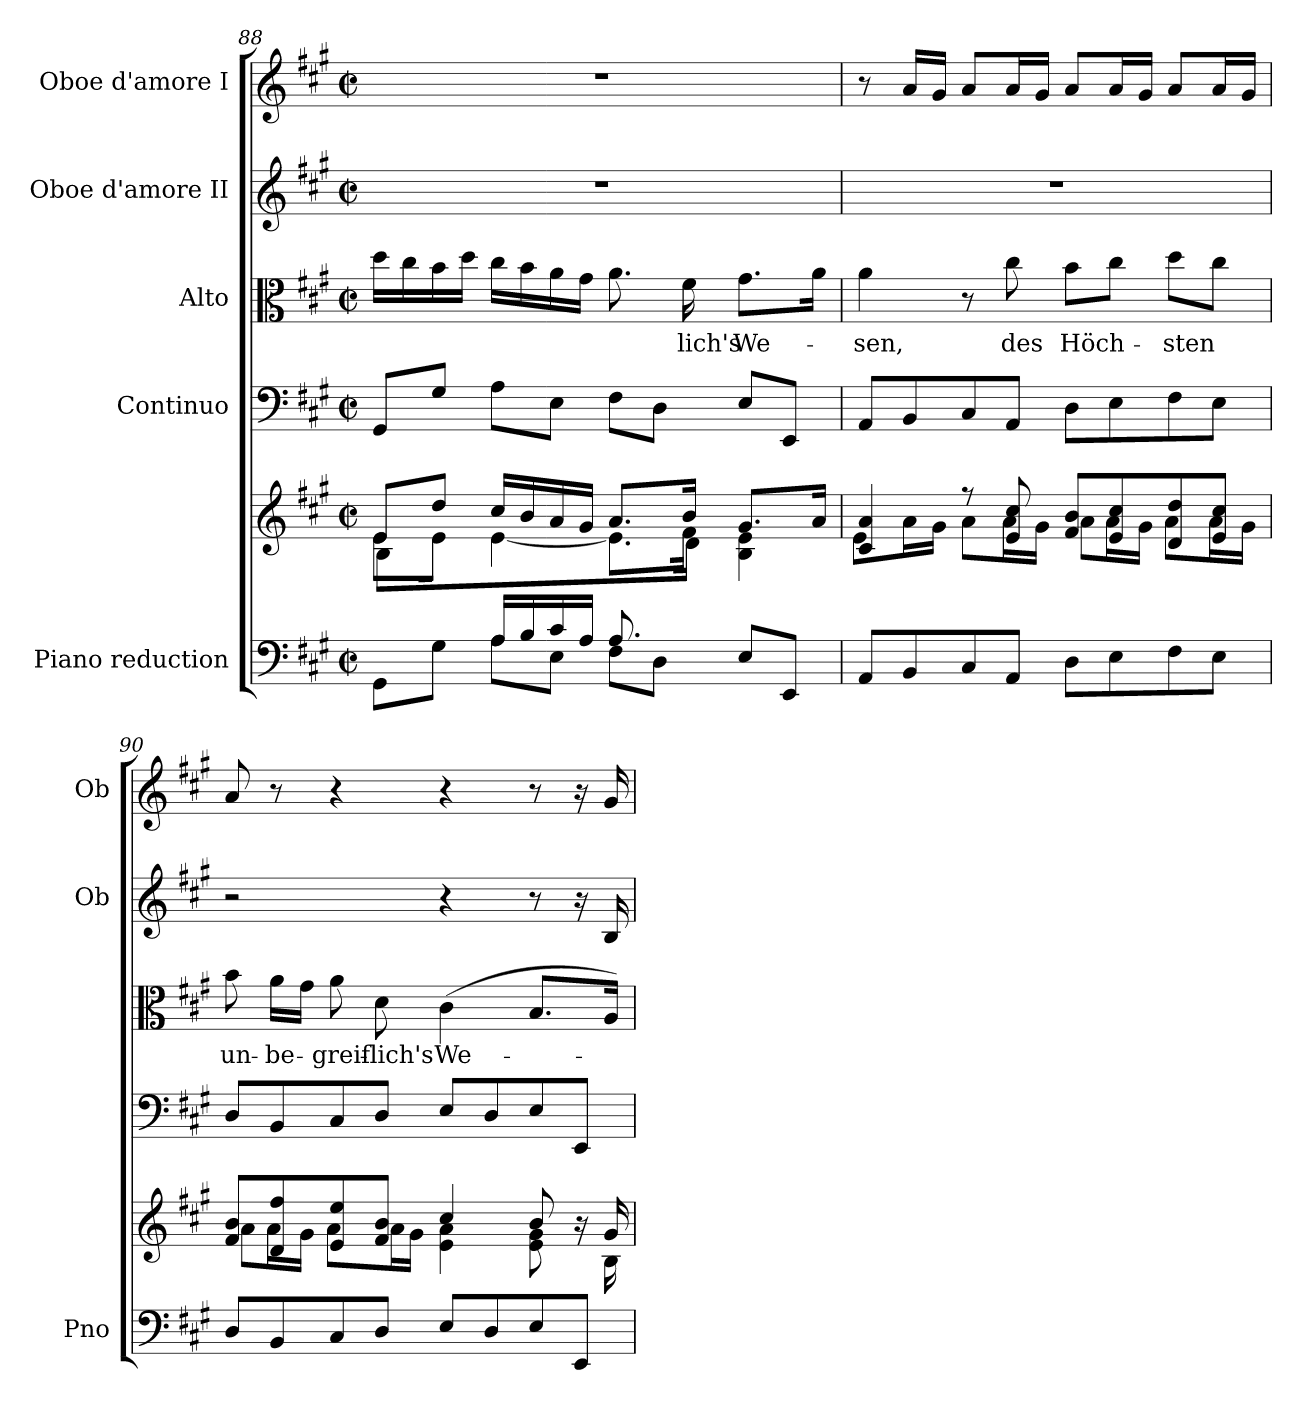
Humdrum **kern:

**kern	**kern	**kern	**kern	**text	**kern	**dynam	**kern	**dynam
*part5	*part5	*part4	*part3	*part3	*part2	*part2	*part1	*part1
*staff6	*staff5	*staff4	*staff3	*staff3	*staff2	*staff2	*staff1	*staff1
*I"Piano reduction	*	*I"Continuo	*I"Alto	*	*I"Oboe d'amore II	*	*I"Oboe d'amore I	*
*I'Pno	*	*	*	*	*I'Ob	*	*I'Ob	*
*clefF4	*clefG2	*clefF4	*clefC3	*	*clefG2	*	*clefG2	*
*k[f#c#g#]	*k[f#c#g#]	*k[f#c#g#]	*k[f#c#g#]	*	*k[f#c#g#]	*	*k[f#c#g#]	*
*M2/2	*M2/2	*M2/2	*M2/2	*	*M2/2	*	*M2/2	*
*met(c|)	*met(c|)	*met(c|)	*met(c|)	*	*met(c|)	*	*met(c|)	*
=88	=88	=88	=88	=88	=88	=88	=88	=88
*^	*^	*	*	*	*	*	*	*
*	*	*	*^	*	*	*	*	*	*	*
8ryy	8GG#\L	8e/L	8e\L	8B\L	8GG#/L	16dd\LL	.	1r	.	1r	.
.	.	.	.	.	.	16cc#\	.	.	.	.	.
8B/J	8G#\J	8dd/J	8e\J	16ryy	8G#/J	16b\	.	.	.	.	.
*	*	*	*v	*v	*	*	*	*	*	*	*
.	.	.	.	.	16dd\JJ	.	.	.	.	.
16A/LL	8A\L	16cc#/LL	[4e\	8A\L	16cc#\LL	.	.	.	.	.
16B/	.	16b/	.	.	16b\	.	.	.	.	.
16c#/	8E\J	16a/	.	8E\J	16a\	.	.	.	.	.
16A/JJ	.	16g#/JJ	.	.	16g#\JJ	.	.	.	.	.
8.A/L	8F#\L	8.a/L	8.e\L]	8F#\L	8.a\	.	.	.	.	.
.	8D\J	.	.	8D\J	.	.	.	.	.	.
*	*	*	*^	*	*	*	*	*	*	*
!	!	!	!	!	!	!	!LO:LY:b	!	!	!	!
16ryy	.	16b/Jk	16f#\Jk	16d\Jk	.	16f#\	-lich's	.	.	.	.
!	!	!	!	!	!	!	!LO:LY:b	!	!	!	!
4ryy	8E/L	8.g#/L	4B\ 4e\	4ryy	8E/L	8.g#\L	We-	.	.	.	.
.	8EE/J	.	.	.	8EE/J	.	.	.	.	.	.
.	.	16a/Jk	.	.	.	16a\Jk	.	.	.	.	.
*v	*v	*	*	*	*	*	*	*	*	*	*
*	*	*v	*v	*	*	*	*	*	*	*
!!LO:LB:g=z
=89	=89	=89	=89	=89	=89	=89	=89	=89	=89
!	!	!	!	!	!LO:LY:b	!	!	!	!
8AA/L	4c#/ 4a/	8e\L	8AA/L	4a\	-sen,	1r	.	8r	.
8BB/	.	16a\L	8BB/	.	.	.	.	16a/LL	.
.	.	16g#\JJ	.	.	.	.	.	16g#/JJ	.
8C#/	8r	8a\L	8C#/	8r	.	.	.	8a/L	.
!	!	!	!	!	!LO:LY:b	!	!	!	!
8AA/J	8e/ 8cc#/	16a\L	8AA/J	8cc#\	des	.	.	16a/L	.
.	.	16g#\JJ	.	.	.	.	.	16g#/JJ	.
!	!	!	!	!	!LO:LY:b	!	!	!	!
8D\L	8f#/ 8b/L	8a\L	8D\L	8b\L	Höch-	.	.	8a/L	.
8E\	8e/ 8cc#/	16a\L	8E\	8cc#\J	.	.	.	16a/L	.
.	.	16g#\JJ	.	.	.	.	.	16g#/JJ	.
!	!	!	!	!	!LO:LY:b	!	!	!	!
8F#\	8d/ 8dd/	8a\L	8F#\	8dd\L	-sten	.	.	8a/L	.
8E\J	8e/ 8cc#/J	16a\L	8E\J	8cc#\J	.	.	.	16a/L	.
.	.	16g#\JJ	.	.	.	.	.	16g#/JJ	.
=90	=90	=90	=90	=90	=90	=90	=90	=90	=90
!	!	!	!	!	!LO:LY:b	!	!	!	!
8D/L	8f#/ 8b/L	8a\L	8D/L	8b\	un-	2r	.	8a/	.
!	!	!	!	!	!LO:LY:b	!	!	!	!
8BB/	8d/ 8ff#/	16a\L	8BB/	16a\LL	-be-	.	.	8r	.
.	.	16g#\JJ	.	16g#\JJ	.	.	.	.	.
!	!	!	!	!	!LO:LY:b	!	!	!	!
8C#/	8e/ 8ee/	8a\L	8C#/	8a\	-greif-	.	.	4r	.
!	!	!	!	!	!LO:LY:b	!	!	!	!
8D/J	8f#/ 8b/J	16a\L	8D/J	8d\	-lich's	.	.	.	.
.	.	16g#\JJ	.	.	.	.	.	.	.
!	!	!	!	!	!LO:LY:b	!	!	!	!
8E/L	4cc#/	4e\ 4a\	8E/L	(>4c#\	We-	4r	.	4r	.
8D/	.	.	8D/	.	.	.	.	.	.
8E/	8b/	8e\ 8g#\	8E/	8.B/L	.	8r	.	8r	.
8EE/J	16r	16ryy	8EE/J	.	.	16r	.	16r	.
!	!	!	!	!	!	!	!LO:DY:b	!	!LO:DY:b
.	16g#/	16B\	.	16A/Jk)	.	16B/	other-dynamics	16g#/	other-dynamics
*	*v	*v	*	*	*	*	*	*	*
=	=	=	=	=	=	=	=	=
*-	*-	*-	*-	*-	*-	*-	*-	*-
